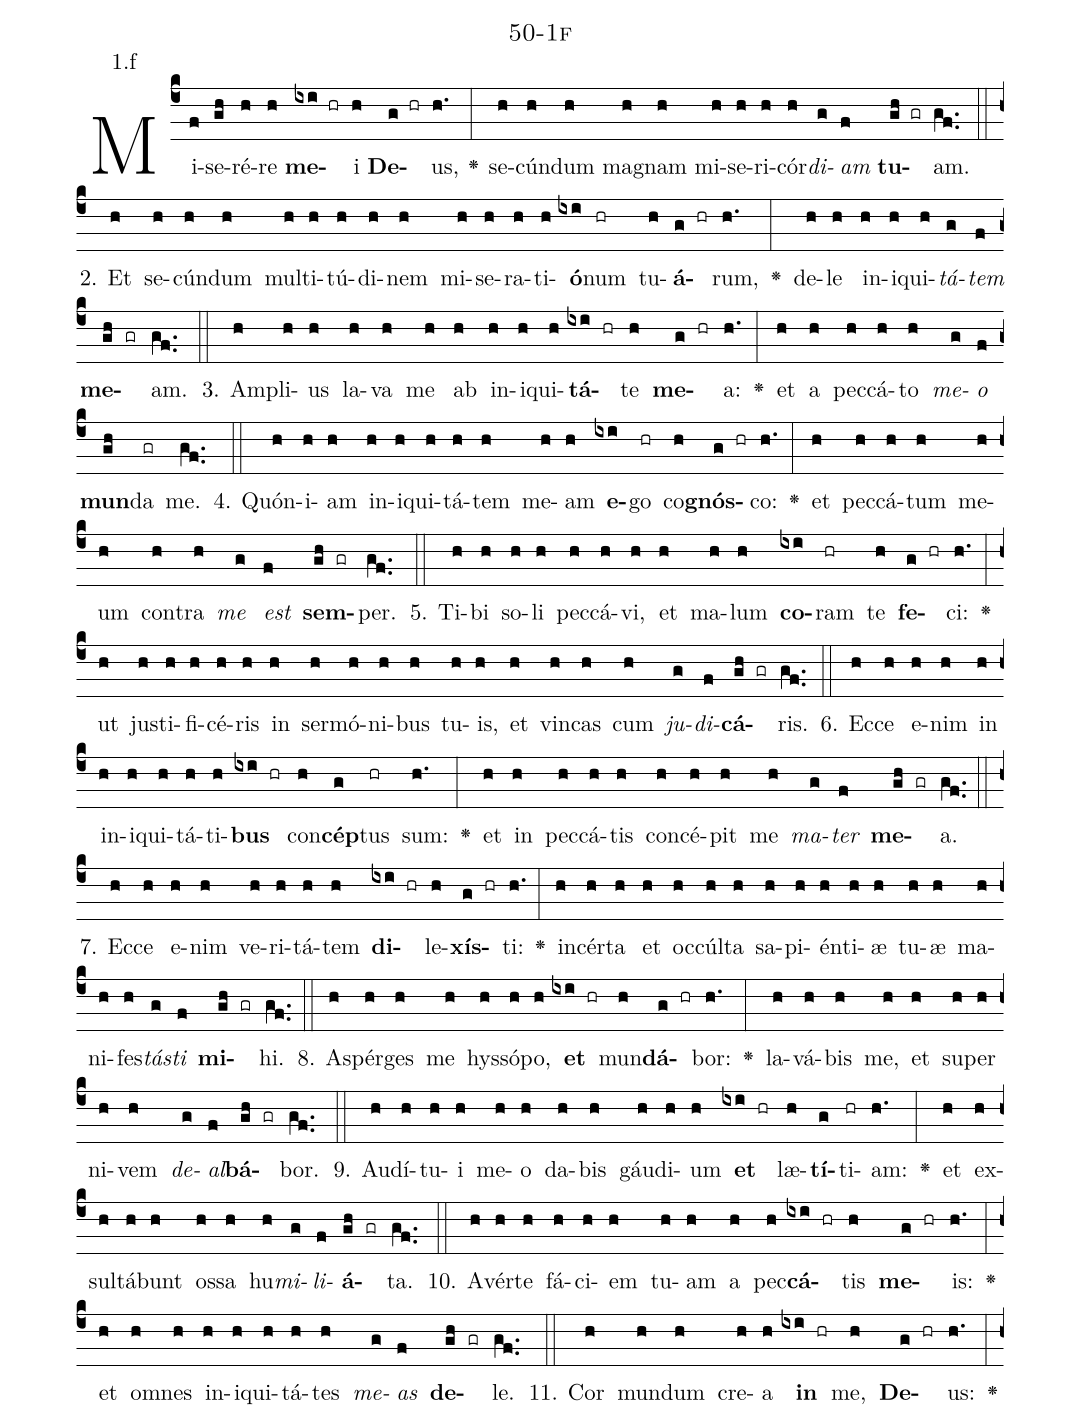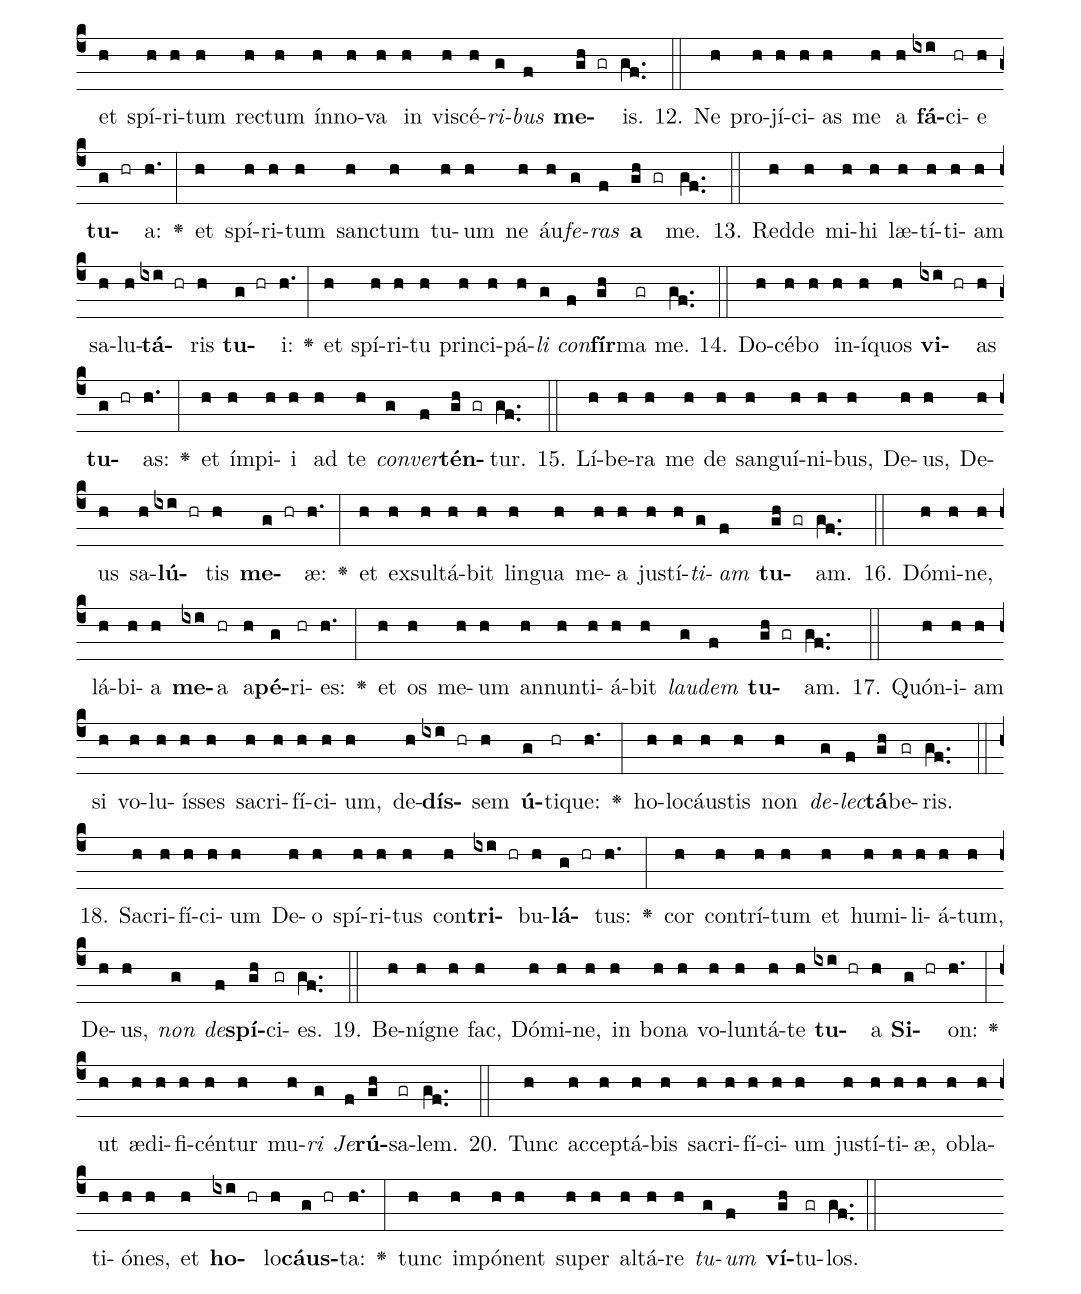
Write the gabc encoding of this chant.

name: 50-1f;
annotation: 1.f;
%%
(c4)Mi(f)se(gh)ré(h)re(h) <b>me</b>(ixi hr)i(h) <b>De</b>(g hr)us,(h.) <v>\greheightstar</v>(:) se(h)cún(h)dum(h) ma(h)gnam(h) mi(h)se(h)ri(h)cór(h)<i>di</i>(g)<i>am</i>(f) <b>tu</b>(gh gr)am.(gf..) (::)
2. Et(h) se(h)cún(h)dum(h) mul(h)ti(h)tú(h)di(h)nem(h) mi(h)se(h)ra(h)ti(h)<b>ó</b>(ixi)num(hr) tu(h)<b>á</b>(g hr)rum,(h.) <v>\greheightstar</v>(:) de(h)le(h) in(h)i(h)qui(h)<i>tá</i>(g)<i>tem</i>(f) <b>me</b>(gh gr)am.(gf..) (::)
3. Am(h)pli(h)us(h) la(h)va(h) me(h) ab(h) in(h)i(h)qui(h)<b>tá</b>(ixi hr)te(h) <b>me</b>(g hr)a:(h.) <v>\greheightstar</v>(:) et(h) a(h) pec(h)cá(h)to(h) <i>me</i>(g)<i>o</i>(f) <b>mun</b>(gh)da(gr) me.(gf..) (::)
4. Quón(h)i(h)am(h) in(h)i(h)qui(h)tá(h)tem(h) me(h)am(h) <b>e</b>(ixi)go(hr) co(h)<b>gnós</b>(g hr)co:(h.) <v>\greheightstar</v>(:) et(h) pec(h)cá(h)tum(h) me(h)um(h) con(h)tra(h) <i>me</i>(g) <i>est</i>(f) <b>sem</b>(gh gr)per.(gf..) (::)
5. Ti(h)bi(h) so(h)li(h) pec(h)cá(h)vi,(h) et(h) ma(h)lum(h) <b>co</b>(ixi)ram(hr) te(h) <b>fe</b>(g hr)ci:(h.) <v>\greheightstar</v>(:) ut(h) jus(h)ti(h)fi(h)cé(h)ris(h) in(h) ser(h)mó(h)ni(h)bus(h) tu(h)is,(h) et(h) vin(h)cas(h) cum(h) <i>ju</i>(g)<i>di</i>(f)<b>cá</b>(gh gr)ris.(gf..) (::)
6. Ec(h)ce(h) e(h)nim(h) in(h) in(h)i(h)qui(h)tá(h)ti(h)<b>bus</b>(ixi hr) con(h)<b>cép</b>(g)tus(hr) sum:(h.) <v>\greheightstar</v>(:) et(h) in(h) pec(h)cá(h)tis(h) con(h)cé(h)pit(h) me(h) <i>ma</i>(g)<i>ter</i>(f) <b>me</b>(gh gr)a.(gf..) (::)
7. Ec(h)ce(h) e(h)nim(h) ve(h)ri(h)tá(h)tem(h) <b>di</b>(ixi hr)le(h)<b>xís</b>(g hr)ti:(h.) <v>\greheightstar</v>(:) in(h)cér(h)ta(h) et(h) oc(h)cúl(h)ta(h) sa(h)pi(h)én(h)ti(h)æ(h) tu(h)æ(h) ma(h)ni(h)fes(h)<i>tás</i>(g)<i>ti</i>(f) <b>mi</b>(gh gr)hi.(gf..) (::)
8. A(h)spér(h)ges(h) me(h) hys(h)só(h)po,(h) <b>et</b>(ixi hr) mun(h)<b>dá</b>(g hr)bor:(h.) <v>\greheightstar</v>(:) la(h)vá(h)bis(h) me,(h) et(h) su(h)per(h) ni(h)vem(h) <i>de</i>(g)<i>al</i>(f)<b>bá</b>(gh gr)bor.(gf..) (::)
9. Au(h)dí(h)tu(h)i(h) me(h)o(h) da(h)bis(h) gáu(h)di(h)um(h) <b>et</b>(ixi hr) læ(h)<b>tí</b>(g)ti(hr)am:(h.) <v>\greheightstar</v>(:) et(h) ex(h)sul(h)tá(h)bunt(h) os(h)sa(h) hu(h)<i>mi</i>(g)<i>li</i>(f)<b>á</b>(gh gr)ta.(gf..) (::)
10. A(h)vér(h)te(h) fá(h)ci(h)em(h) tu(h)am(h) a(h) pec(h)<b>cá</b>(ixi hr)tis(h) <b>me</b>(g hr)is:(h.) <v>\greheightstar</v>(:) et(h) om(h)nes(h) in(h)i(h)qui(h)tá(h)tes(h) <i>me</i>(g)<i>as</i>(f) <b>de</b>(gh gr)le.(gf..) (::)
11. Cor(h) mun(h)dum(h) cre(h)a(h) <b>in</b>(ixi hr) me,(h) <b>De</b>(g hr)us:(h.) <v>\greheightstar</v>(:) et(h) spí(h)ri(h)tum(h) rec(h)tum(h) ín(h)no(h)va(h) in(h) vi(h)scé(h)<i>ri</i>(g)<i>bus</i>(f) <b>me</b>(gh gr)is.(gf..) (::)
12. Ne(h) pro(h)jí(h)ci(h)as(h) me(h) a(h) <b>fá</b>(ixi)ci(hr)e(h) <b>tu</b>(g hr)a:(h.) <v>\greheightstar</v>(:) et(h) spí(h)ri(h)tum(h) sanc(h)tum(h) tu(h)um(h) ne(h) áu(h)<i>fe</i>(g)<i>ras</i>(f) <b>a</b>(gh gr) me.(gf..) (::)
13. Red(h)de(h) mi(h)hi(h) læ(h)tí(h)ti(h)am(h) sa(h)lu(h)<b>tá</b>(ixi hr)ris(h) <b>tu</b>(g hr)i:(h.) <v>\greheightstar</v>(:) et(h) spí(h)ri(h)tu(h) prin(h)ci(h)pá(h)<i>li</i>(g) <i>con</i>(f)<b>fír</b>(gh)ma(gr) me.(gf..) (::)
14. Do(h)cé(h)bo(h) in(h)í(h)quos(h) <b>vi</b>(ixi hr)as(h) <b>tu</b>(g hr)as:(h.) <v>\greheightstar</v>(:) et(h) ím(h)pi(h)i(h) ad(h) te(h) <i>con</i>(g)<i>ver</i>(f)<b>tén</b>(gh gr)tur.(gf..) (::)
15. Lí(h)be(h)ra(h) me(h) de(h) san(h)guí(h)ni(h)bus,(h) De(h)us,(h) De(h)us(h) sa(h)<b>lú</b>(ixi hr)tis(h) <b>me</b>(g hr)æ:(h.) <v>\greheightstar</v>(:) et(h) ex(h)sul(h)tá(h)bit(h) lin(h)gua(h) me(h)a(h) jus(h)tí(h)<i>ti</i>(g)<i>am</i>(f) <b>tu</b>(gh gr)am.(gf..) (::)
16. Dó(h)mi(h)ne,(h) lá(h)bi(h)a(h) <b>me</b>(ixi)a(hr) a(h)<b>pé</b>(g)ri(hr)es:(h.) <v>\greheightstar</v>(:) et(h) os(h) me(h)um(h) an(h)nun(h)ti(h)á(h)bit(h) <i>lau</i>(g)<i>dem</i>(f) <b>tu</b>(gh gr)am.(gf..) (::)
17. Quón(h)i(h)am(h) si(h) vo(h)lu(h)ís(h)ses(h) sa(h)cri(h)fí(h)ci(h)um,(h) de(h)<b>dís</b>(ixi hr)sem(h) <b>ú</b>(g)ti(hr)que:(h.) <v>\greheightstar</v>(:) ho(h)lo(h)cáus(h)tis(h) non(h) <i>de</i>(g)<i>lec</i>(f)<b>tá</b>(gh)be(gr)ris.(gf..) (::)
18. Sa(h)cri(h)fí(h)ci(h)um(h) De(h)o(h) spí(h)ri(h)tus(h) con(h)<b>tri</b>(ixi hr)bu(h)<b>lá</b>(g hr)tus:(h.) <v>\greheightstar</v>(:) cor(h) con(h)trí(h)tum(h) et(h) hu(h)mi(h)li(h)á(h)tum,(h) De(h)us,(h) <i>non</i>(g) <i>de</i>(f)<b>spí</b>(gh)ci(gr)es.(gf..) (::)
19. Be(h)ní(h)gne(h) fac,(h) Dó(h)mi(h)ne,(h) in(h) bo(h)na(h) vo(h)lun(h)tá(h)te(h) <b>tu</b>(ixi hr)a(h) <b>Si</b>(g hr)on:(h.) <v>\greheightstar</v>(:) ut(h) æ(h)di(h)fi(h)cén(h)tur(h) mu(h)<i>ri</i>(g) <i>Je</i>(f)<b>rú</b>(gh)sa(gr)lem.(gf..) (::)
20. Tunc(h) ac(h)cep(h)tá(h)bis(h) sa(h)cri(h)fí(h)ci(h)um(h) jus(h)tí(h)ti(h)æ,(h) ob(h)la(h)ti(h)ó(h)nes,(h) et(h) <b>ho</b>(ixi hr)lo(h)<b>cáus</b>(g hr)ta:(h.) <v>\greheightstar</v>(:) tunc(h) im(h)pó(h)nent(h) su(h)per(h) al(h)tá(h)re(h) <i>tu</i>(g)<i>um</i>(f) <b>ví</b>(gh)tu(gr)los.(gf..) (::)
